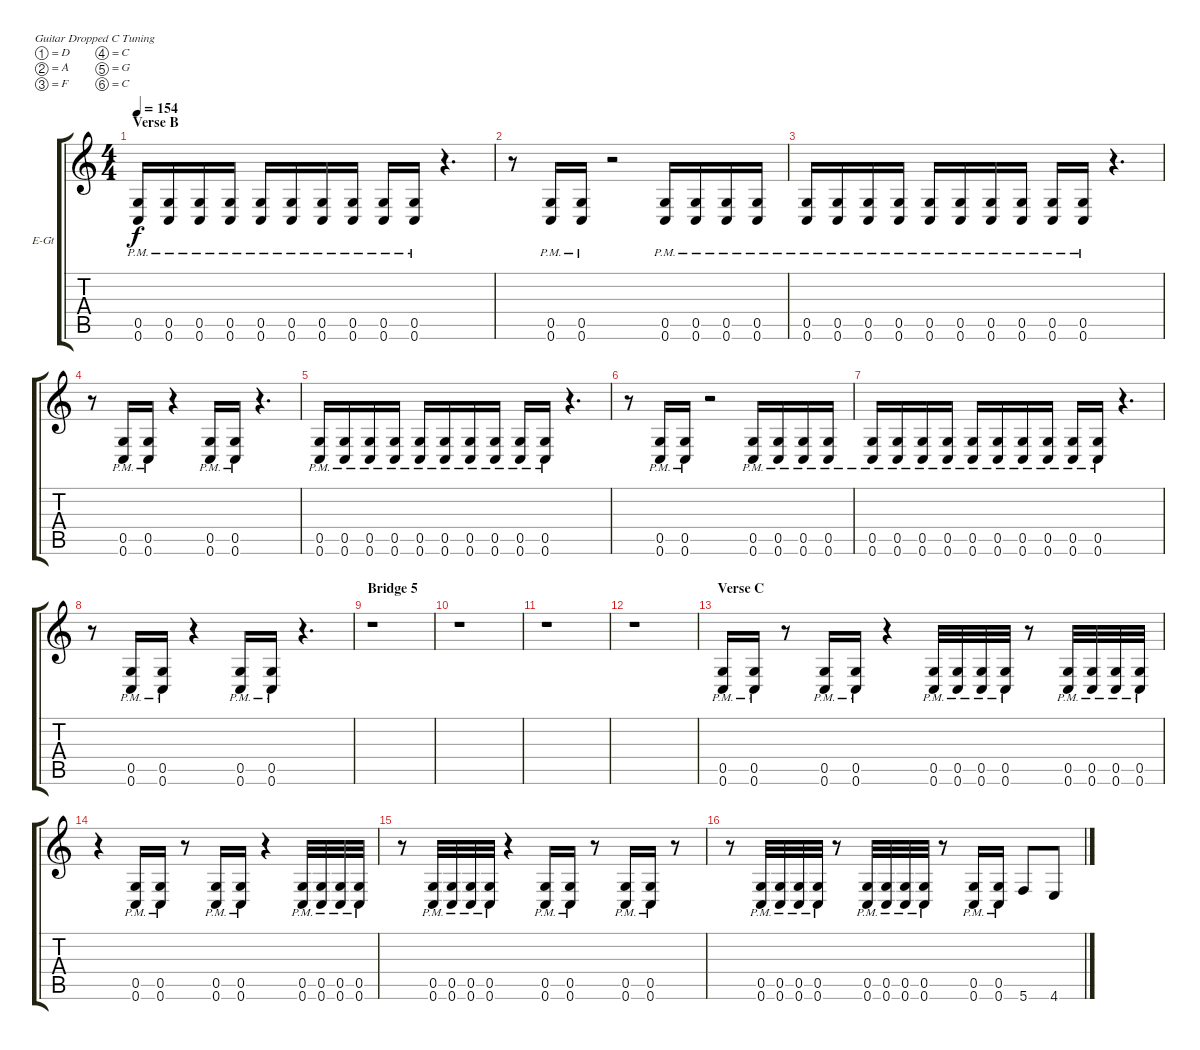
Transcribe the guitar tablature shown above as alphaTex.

\defaultSystemsLayout 4
\bracketExtendMode groupsimilarinstruments
\firstSystemTrackNameOrientation horizontal
\otherSystemsTrackNameOrientation horizontal
\track ("Rhythm Right" "E-Gt") {instrument overdrivenguitar}
\staff {score tabs}
\tuning (D4 A3 F3 C3 G2 C2)
\ts (4 4)
\section ("" "Verse B")
\tempo 154
\clef g2
\ks c
(0.6{pm} 0.5{pm}).16{dy f} (0.6{pm} 0.5{pm}).16 (0.6{pm} 0.5{pm}).16 (0.6{pm} 0.5{pm}).16 (0.6{pm} 0.5{pm}).16 (0.6{pm} 0.5{pm}).16 (0.6{pm} 0.5{pm}).16 (0.6{pm} 0.5{pm}).16 (0.6{pm} 0.5{pm}).16 (0.6{pm} 0.5{pm}).16 r.4{d} |
r.8 (0.6{pm} 0.5{pm}).16 (0.6{pm} 0.5{pm}).16 r.2 (0.6{pm} 0.5{pm}).16 (0.6{pm} 0.5{pm}).16 (0.6{pm} 0.5{pm}).16 (0.6{pm} 0.5{pm}).16 |
(0.6{pm} 0.5{pm}).16 (0.6{pm} 0.5{pm}).16 (0.6{pm} 0.5{pm}).16 (0.6{pm} 0.5{pm}).16 (0.6{pm} 0.5{pm}).16 (0.6{pm} 0.5{pm}).16 (0.6{pm} 0.5{pm}).16 (0.6{pm} 0.5{pm}).16 (0.6{pm} 0.5{pm}).16 (0.6{pm} 0.5{pm}).16 r.4{d} |
r.8 (0.6{pm} 0.5{pm}).16 (0.6{pm} 0.5{pm}).16 r.4 (0.6{pm} 0.5{pm}).16 (0.6{pm} 0.5{pm}).16 r.4{d} |
(0.6{pm} 0.5{pm}).16 (0.6{pm} 0.5{pm}).16 (0.6{pm} 0.5{pm}).16 (0.6{pm} 0.5{pm}).16 (0.6{pm} 0.5{pm}).16 (0.6{pm} 0.5{pm}).16 (0.6{pm} 0.5{pm}).16 (0.6{pm} 0.5{pm}).16 (0.6{pm} 0.5{pm}).16 (0.6{pm} 0.5{pm}).16 r.4{d} |
r.8 (0.6{pm} 0.5{pm}).16 (0.6{pm} 0.5{pm}).16 r.2 (0.6{pm} 0.5{pm}).16 (0.6{pm} 0.5{pm}).16 (0.6{pm} 0.5{pm}).16 (0.6{pm} 0.5{pm}).16 |
(0.6{pm} 0.5{pm}).16 (0.6{pm} 0.5{pm}).16 (0.6{pm} 0.5{pm}).16 (0.6{pm} 0.5{pm}).16 (0.6{pm} 0.5{pm}).16 (0.6{pm} 0.5{pm}).16 (0.6{pm} 0.5{pm}).16 (0.6{pm} 0.5{pm}).16 (0.6{pm} 0.5{pm}).16 (0.6{pm} 0.5{pm}).16 r.4{d} |
r.8 (0.6{pm} 0.5{pm}).16 (0.6{pm} 0.5{pm}).16 r.4 (0.6{pm} 0.5{pm}).16 (0.6{pm} 0.5{pm}).16 r.4{d} |
\section ("" "Bridge 5")
r.1 |
r.1 |
r.1 |
r.1 |
\section ("" "Verse C")
(0.6 0.5{pm}).16 (0.6{pm} 0.5{pm}).16 r.8 (0.6{pm} 0.5{pm}).16 (0.6{pm} 0.5{pm}).16 r.4 (0.6{pm} 0.5{pm}).32 (0.6{pm} 0.5{pm}).32 (0.6{pm} 0.5{pm}).32 (0.6{pm} 0.5{pm}).32 r.8 (0.6{pm} 0.5{pm}).32 (0.6{pm} 0.5{pm}).32 (0.6{pm} 0.5{pm}).32 (0.6{pm} 0.5{pm}).32 |
r.4 (0.6{pm} 0.5{pm}).16 (0.6{pm} 0.5{pm}).16 r.8 (0.6{pm} 0.5{pm}).16 (0.6{pm} 0.5{pm}).16 r.4 (0.6{pm} 0.5{pm}).32 (0.6{pm} 0.5{pm}).32 (0.6{pm} 0.5{pm}).32 (0.6{pm} 0.5{pm}).32 |
r.8 (0.6{pm} 0.5{pm}).32 (0.6{pm} 0.5).32 (0.6{pm} 0.5{pm}).32 (0.6{pm} 0.5{pm}).32 r.4 (0.6{pm} 0.5{pm}).16 (0.6{pm} 0.5{pm}).16 r.8 (0.6{pm} 0.5{pm}).16 (0.6{pm} 0.5{pm}).16 r.8 |
r.8 (0.6{pm} 0.5{pm}).32 (0.6{pm} 0.5{pm}).32 (0.6{pm} 0.5{pm}).32 (0.6{pm} 0.5{pm}).32 r.8 (0.6{pm} 0.5{pm}).32 (0.6{pm} 0.5{pm}).32 (0.6{pm} 0.5{pm}).32 (0.6{pm} 0.5{pm}).32 r.8 (0.6{pm} 0.5{pm}).16 (0.6{pm} 0.5{pm}).16 5.6.8 4.6.8
